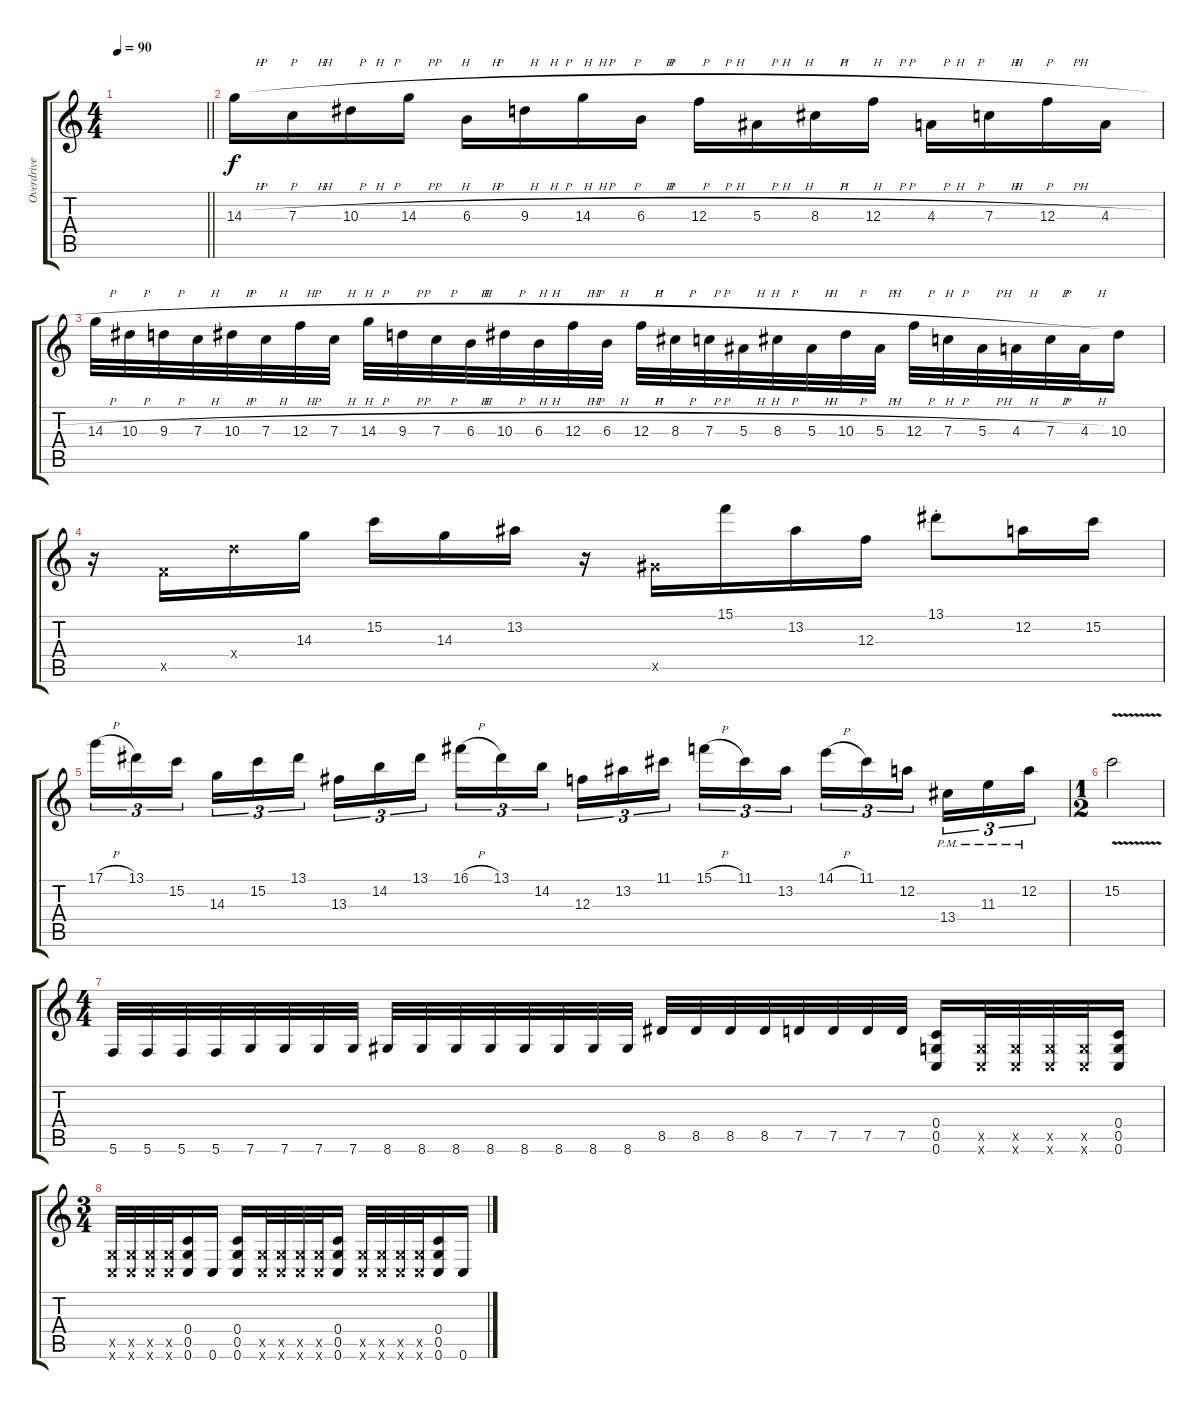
\track ("Overdrive" "Overdrive") {instrument distortionguitar}
\staff {score tabs}
\tuning (D4 A3 F3 C3 G2 C2) {hide}
\ts (4 4)
\tempo 90
\clef g2
\barLineRight lightlight
\ks c
|
14.3{h}.16 7.3{h}.16 10.3{h}.16 14.3{h}.16 6.3{h}.16 9.3{h}.16 14.3{h}.16 6.3{h}.16 12.3{h}.16 5.3{h}.16 8.3{h}.16 12.3{h}.16 4.3{h}.16 7.3{h}.16 12.3{h}.16 4.3{h}.16 |
14.3{h}.32 10.3{h}.32 9.3{h}.32 7.3{h}.32 10.3{h}.32 7.3{h}.32 12.3{h}.32 7.3{h}.32 14.3{h}.32 9.3{h}.32 7.3{h}.32 6.3{h}.32 10.3{h}.32 6.3{h}.32 12.3{h}.32 6.3{h}.32 12.3{h}.32 8.3{h}.32 7.3{h}.32 5.3{h}.32 8.3{h}.32 5.3{h}.32 10.3{h}.32 5.3{h}.32 12.3{h}.32 7.3{h}.32 5.3{h}.32 4.3{h}.32 7.3{h}.32 4.3{h}.32 10.3.16 |
r.16 10.5{x}.16 14.4{x}.16 14.3.16 15.2.16 14.3.16 13.2.16 r.16 13.5{x}.16 15.1.16 13.2.16 12.3.16 13.1{st}.8 12.2.16 15.2.16 |
17.1{h}.16{tu (3 2)} 13.1.16{tu (3 2)} 15.2.16{tu (3 2) beam splitsecondary} 14.3.16{tu (3 2)} 15.2.16{tu (3 2)} 13.1.16{tu (3 2)} 13.3.16{tu (3 2)} 14.2.16{tu (3 2)} 13.1.16{tu (3 2) beam splitsecondary} 16.1{h}.16{tu (3 2)} 13.1.16{tu (3 2)} 14.2.16{tu (3 2)} 12.3.16{tu (3 2)} 13.2.16{tu (3 2)} 11.1.16{tu (3 2) beam splitsecondary} 15.1{h}.16{tu (3 2)} 11.1.16{tu (3 2)} 13.2.16{tu (3 2)} 14.1{h}.16{tu (3 2)} 11.1.16{tu (3 2)} 12.2.16{tu (3 2) beam splitsecondary} 13.4{pm}.16{tu (3 2)} 11.3{pm}.16{tu (3 2)} 12.2{pm}.16{tu (3 2)} |
\ts (1 2)
15.2{v}.2 |
\ts (4 4)
5.6.32 5.6.32 5.6.32 5.6.32 7.6.32 7.6.32 7.6.32 7.6.32 8.6.32 8.6.32 8.6.32 8.6.32 8.6.32 8.6.32 8.6.32 8.6.32 8.5.32 8.5.32 8.5.32 8.5.32 7.5.32 7.5.32 7.5.32 7.5.32 (0.4 0.5 0.6).16 (0.5{x} 0.6{x}).32 (0.5{x} 0.6{x}).32 (0.5{x} 0.6{x}).32 (0.5{x} 0.6{x}).32 (0.4 0.5 0.6).16 |
\ts (3 4)
(0.5{x} 0.6{x}).32 (0.5{x} 0.6{x}).32 (0.5{x} 0.6{x}).32 (0.5{x} 0.6{x}).32 (0.4 0.5 0.6).16 0.6.16 (0.4 0.5 0.6).16 (0.5{x} 0.6{x}).32 (0.5{x} 0.6{x}).32 (0.5{x} 0.6{x}).32 (0.5{x} 0.6{x}).32 (0.4 0.5 0.6).16 (0.5{x} 0.6{x}).32 (0.5{x} 0.6{x}).32 (0.5{x} 0.6{x}).32 (0.5{x} 0.6{x}).32 (0.4 0.5 0.6).16 0.6.16
